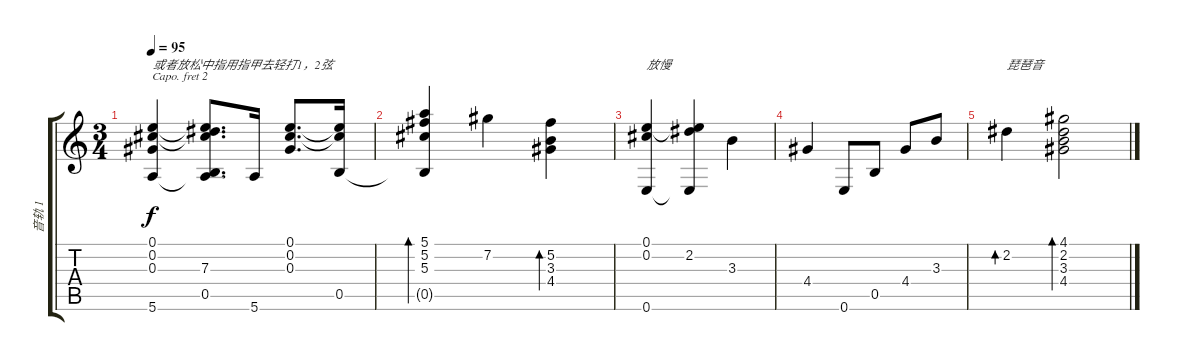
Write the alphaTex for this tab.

\track ("音轨 1" "音轨 1") {instrument acousticguitarsteel}
\staff {score tabs}
\capo 2
\tuning (D4 B3 Gb3 D3 A2 D2) {hide}
\ts (3 4)
\tempo 95
\clef g2
\ks c
(0.1 0.2 0.3 5.6).4{txt "或者放松中指用指甲去轻打1，2弦" dy f} (0.1{t} 0.2{t} 7.3 0.5{t} 5.6{t}).8{d} 5.6.16 (0.1 0.2 0.3).8{d} (0.1{t} 0.2{t} 0.5).16 |
(5.1 5.2 5.3 0.5{t}).4{bd 480} 7.2.4 (5.2 3.3 4.4).4{bd 480} |
(0.1 0.2 0.6).4{txt "放慢"} (0.1{t} 2.2 0.6{t}).4 3.3.4 |
4.4.4 0.6.8 0.5.8 4.4.8 3.3.8 |
2.2.4{bd 480 txt "琵琶音"} (4.1 2.2 3.3 4.4).2{bd 480}
